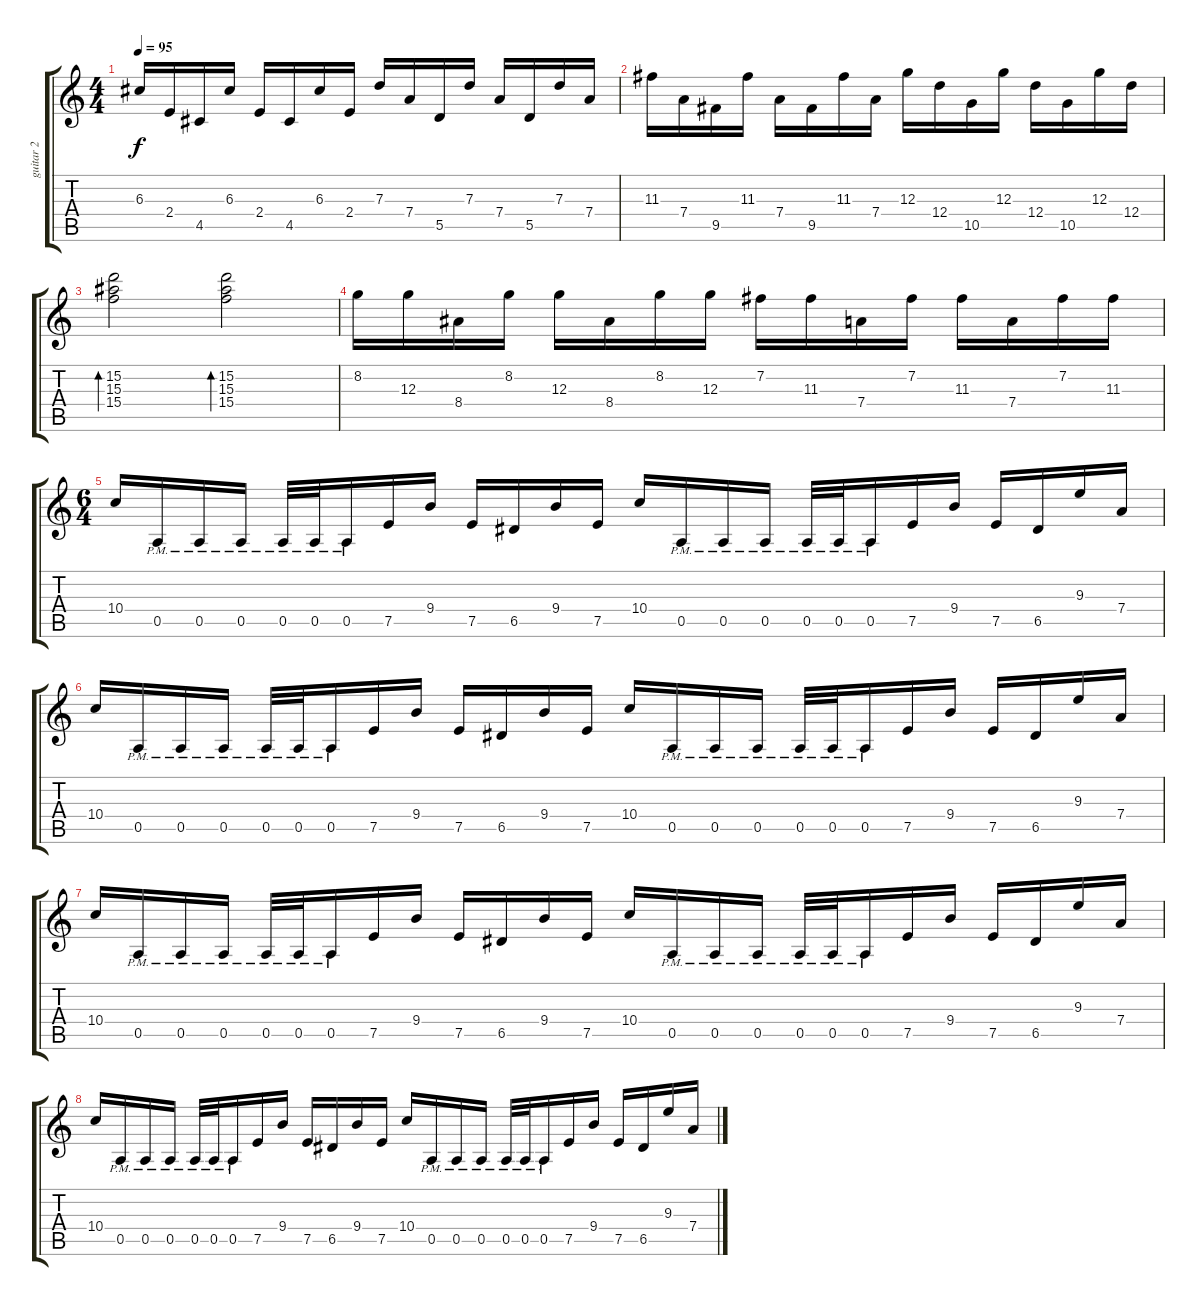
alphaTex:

\track ("guitar 2" "guitar 2") {instrument distortionguitar}
\staff {score tabs}
\tuning (E4 B3 G3 D3 A2 E2) {hide}
\ts (4 4)
\tempo 95
\clef g2
\ks c
6.3.16{dy f} 2.4.16 4.5.16 6.3.16 2.4.16 4.5.16 6.3.16 2.4.16 7.3.16 7.4.16 5.5.16 7.3.16 7.4.16 5.5.16 7.3.16 7.4.16 |
11.3.16 7.4.16 9.5.16 11.3.16 7.4.16 9.5.16 11.3.16 7.4.16 12.3.16 12.4.16 10.5.16 12.3.16 12.4.16 10.5.16 12.3.16 12.4.16 |
(15.2 15.3 15.4).2{bd 480} (15.2 15.3 15.4).2{bd 480} |
8.2.16 12.3.16 8.4.16 8.2.16 12.3.16 8.4.16 8.2.16 12.3.16 7.2.16 11.3.16 7.4.16 7.2.16 11.3.16 7.4.16 7.2.16 11.3.16 |
\ts (6 4)
10.4.16 0.5{pm}.16 0.5{pm}.16 0.5{pm}.16 0.5{pm}.32 0.5{pm}.32 0.5{pm}.16 7.5.16 9.4.16 7.5.16 6.5.16 9.4.16 7.5.16 10.4.16 0.5{pm}.16 0.5{pm}.16 0.5{pm}.16 0.5{pm}.32 0.5{pm}.32 0.5{pm}.16 7.5.16 9.4.16 7.5.16 6.5.16 9.3.16 7.4.16 |
10.4.16 0.5{pm}.16 0.5{pm}.16 0.5{pm}.16 0.5{pm}.32 0.5{pm}.32 0.5{pm}.16 7.5.16 9.4.16 7.5.16 6.5.16 9.4.16 7.5.16 10.4.16 0.5{pm}.16 0.5{pm}.16 0.5{pm}.16 0.5{pm}.32 0.5{pm}.32 0.5{pm}.16 7.5.16 9.4.16 7.5.16 6.5.16 9.3.16 7.4.16 |
10.4.16 0.5{pm}.16 0.5{pm}.16 0.5{pm}.16 0.5{pm}.32 0.5{pm}.32 0.5{pm}.16 7.5.16 9.4.16 7.5.16 6.5.16 9.4.16 7.5.16 10.4.16 0.5{pm}.16 0.5{pm}.16 0.5{pm}.16 0.5{pm}.32 0.5{pm}.32 0.5{pm}.16 7.5.16 9.4.16 7.5.16 6.5.16 9.3.16 7.4.16 |
10.4.16 0.5{pm}.16 0.5{pm}.16 0.5{pm}.16 0.5{pm}.32 0.5{pm}.32 0.5{pm}.16 7.5.16 9.4.16 7.5.16 6.5.16 9.4.16 7.5.16 10.4.16 0.5{pm}.16 0.5{pm}.16 0.5{pm}.16 0.5{pm}.32 0.5{pm}.32 0.5{pm}.16 7.5.16 9.4.16 7.5.16 6.5.16 9.3.16 7.4.16
